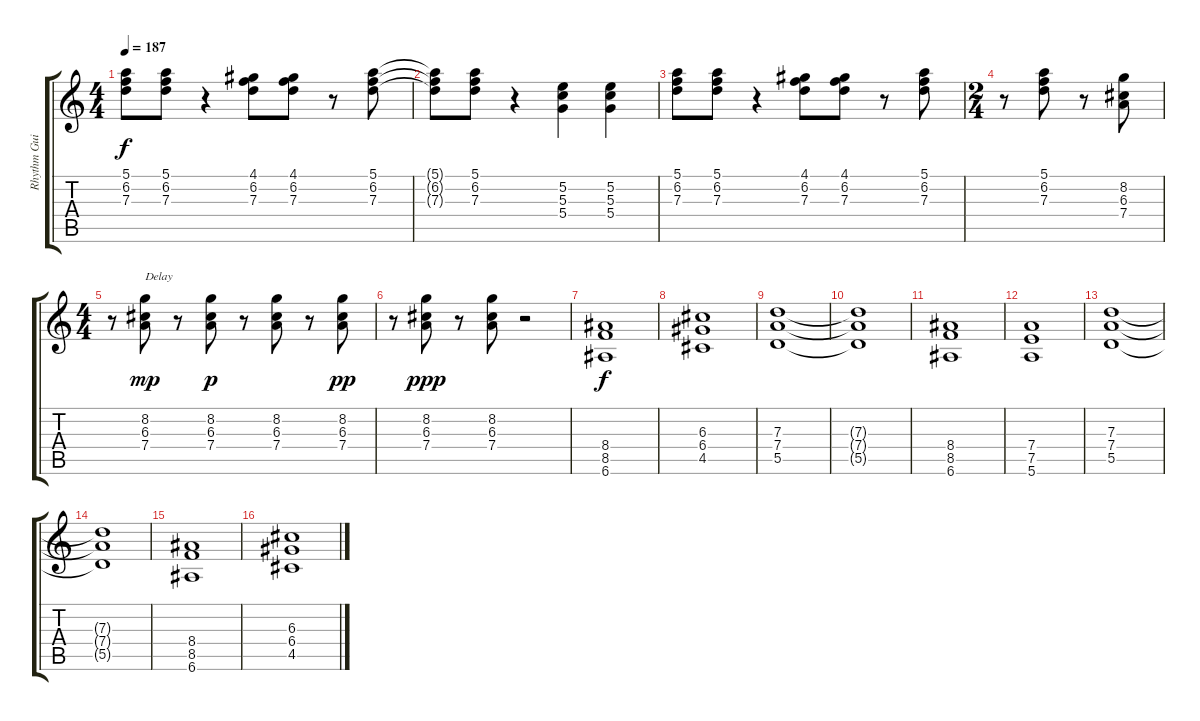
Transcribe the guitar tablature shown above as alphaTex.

\track ("Rhythm Guitar" "Rhythm Gui") {instrument distortionguitar}
\staff {score tabs}
\tuning (E4 B3 G3 D3 A2 E2) {hide}
\ts (4 4)
\tempo 187
\clef g2
\ks c
(5.1 6.2 7.3).8{dy f} (5.1 6.2 7.3).8 r.4 (4.1 6.2 7.3).8 (4.1 6.2 7.3).8 r.8 (5.1 6.2 7.3).8 |
(5.1{t} 6.2{t} 7.3{t}).8 (5.1 6.2 7.3).8 r.4 (5.2 5.3 5.4).4 (5.2 5.3 5.4).4 |
(5.1 6.2 7.3).8 (5.1 6.2 7.3).8 r.4 (4.1 6.2 7.3).8 (4.1 6.2 7.3).8 r.8 (5.1 6.2 7.3).8 |
\ts (2 4)
r.8 (5.1 6.2 7.3).8 r.8 (8.2 6.3 7.4).8 |
\ts (4 4)
r.8 (8.2 6.3 7.4).8{txt "Delay" dy mp} r.8 (8.2 6.3 7.4).8{dy p} r.8 (8.2 6.3 7.4).8 r.8 (8.2 6.3 7.4).8{dy pp} |
r.8 (8.2 6.3 7.4).8{dy ppp} r.8 (8.2 6.3 7.4).8 r.2 |
(8.4 8.5 6.6).1{dy f} |
(6.3 6.4 4.5).1 |
(7.3 7.4 5.5).1 |
(7.3{t} 7.4{t} 5.5{t}).1 |
(8.4 8.5 6.6).1 |
(7.4 7.5 5.6).1 |
(7.3 7.4 5.5).1 |
(7.3{t} 7.4{t} 5.5{t}).1 |
(8.4 8.5 6.6).1 |
(6.3 6.4 4.5).1
